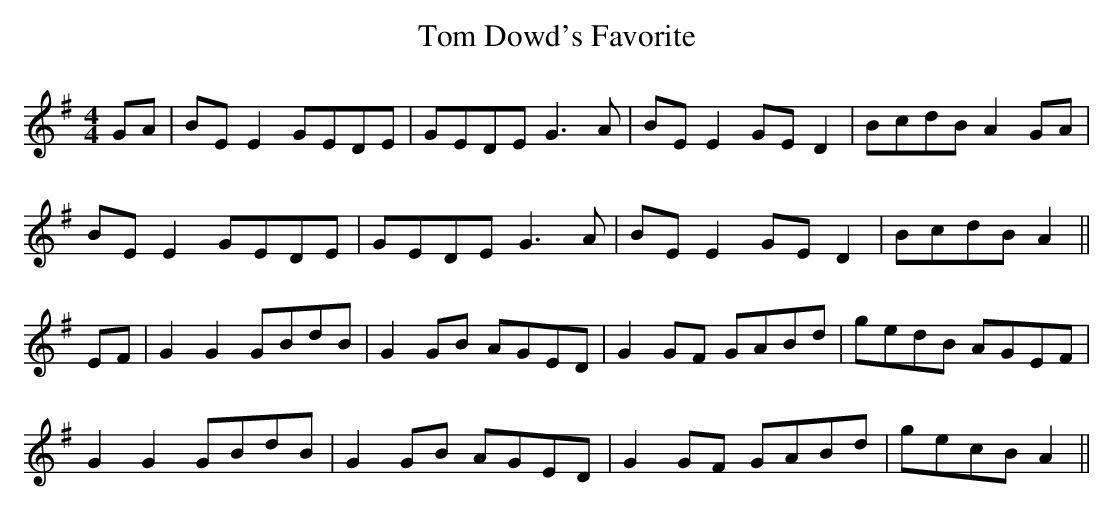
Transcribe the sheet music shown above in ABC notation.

X:1
T: Tom Dowd's Favorite
L: 1/8
M: 4/4
K: Ador
GA|BE E2 GEDE|GEDE G3A|BE E2 GE D2|BcdB A2 GA|
BE E2 GEDE|GEDE G3A|BE E2 GE D2|BcdB A2||
EF|G2 G2 GBdB|G2 GB AGED|G2 GF GABd|gedB AGEF|
G2 G2 GBdB|G2 GB AGED|G2 GF GABd|gecB A2||
